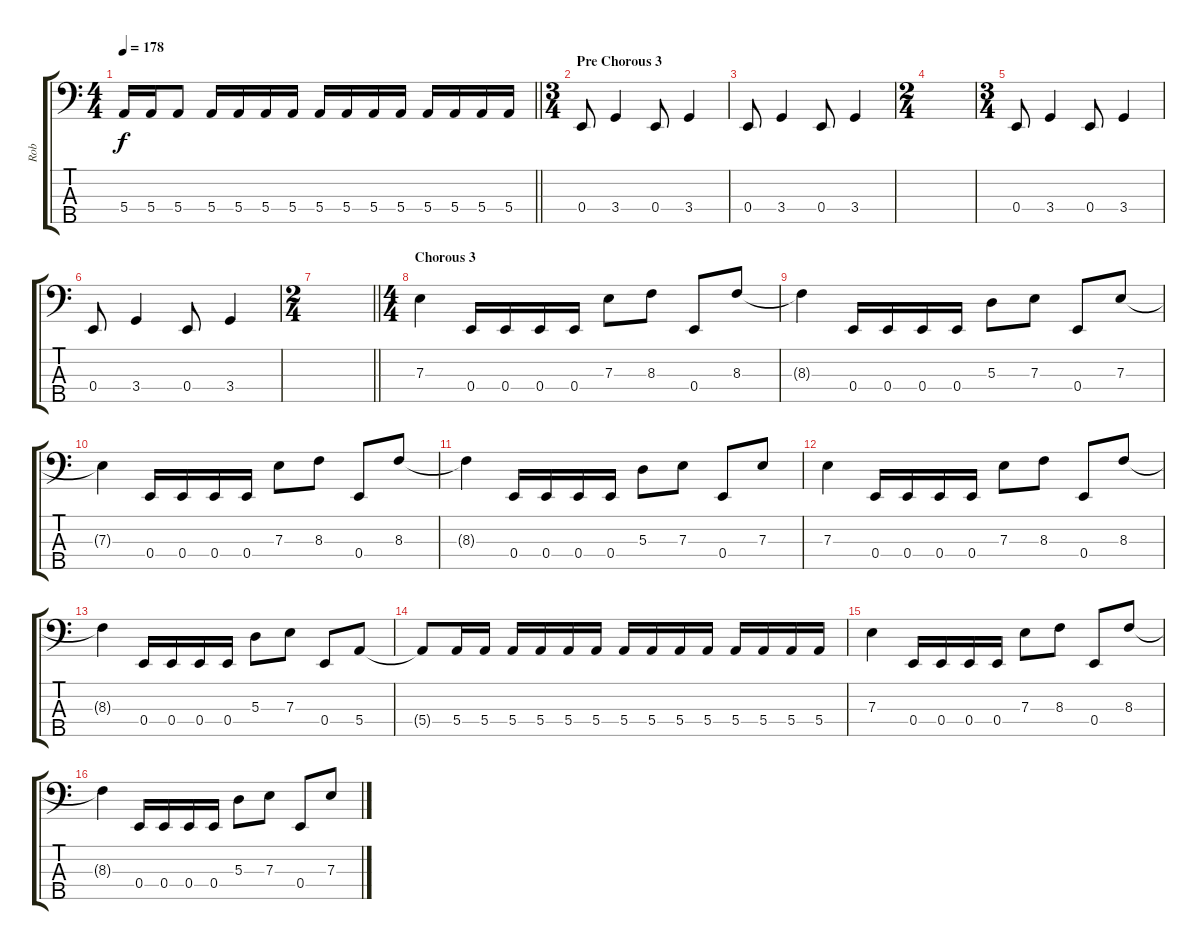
\track ("Rob" "Rob") {instrument electricbassfinger}
\staff {score tabs}
\tuning (G2 D2 A1 E1 B0) {hide}
\ts (4 4)
\tempo 178
\clef f4
\barLineRight lightlight
\ks c
5.4.16{dy f} 5.4.16 5.4.8 5.4.16 5.4.16 5.4.16 5.4.16 5.4.16 5.4.16 5.4.16 5.4.16 5.4.16 5.4.16 5.4.16 5.4.16 |
\ts (3 4)
\section ("" "Pre Chorous 3")
0.4.8 3.4.4 0.4.8 3.4.4 |
0.4.8 3.4.4 0.4.8 3.4.4 |
\ts (2 4)
|
\ts (3 4)
0.4.8 3.4.4 0.4.8 3.4.4 |
0.4.8 3.4.4 0.4.8 3.4.4 |
\ts (2 4)
\barLineRight lightlight
|
\ts (4 4)
\section ("" "Chorous 3")
7.3.4 0.4.16 0.4.16 0.4.16 0.4.16 7.3.8 8.3.8 0.4.8 8.3.8 |
8.3{t}.4 0.4.16 0.4.16 0.4.16 0.4.16 5.3.8 7.3.8 0.4.8 7.3.8 |
7.3{t}.4 0.4.16 0.4.16 0.4.16 0.4.16 7.3.8 8.3.8 0.4.8 8.3.8 |
8.3{t}.4 0.4.16 0.4.16 0.4.16 0.4.16 5.3.8 7.3.8 0.4.8 7.3.8 |
7.3.4 0.4.16 0.4.16 0.4.16 0.4.16 7.3.8 8.3.8 0.4.8 8.3.8 |
8.3{t}.4 0.4.16 0.4.16 0.4.16 0.4.16 5.3.8 7.3.8 0.4.8 5.4.8 |
5.4{t}.8 5.4.16 5.4.16 5.4.16 5.4.16 5.4.16 5.4.16 5.4.16 5.4.16 5.4.16 5.4.16 5.4.16 5.4.16 5.4.16 5.4.16 |
7.3.4 0.4.16 0.4.16 0.4.16 0.4.16 7.3.8 8.3.8 0.4.8 8.3.8 |
8.3{t}.4 0.4.16 0.4.16 0.4.16 0.4.16 5.3.8 7.3.8 0.4.8 7.3.8
